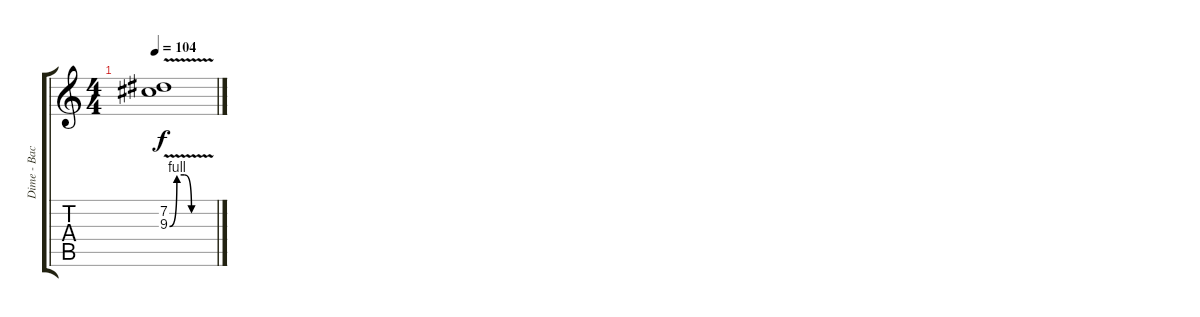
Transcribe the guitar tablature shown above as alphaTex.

\track ("Dime - Back Guitar" "Dime - Bac") {instrument distortionguitar}
\staff {score tabs}
\tuning (Db4 Ab3 E3 B2 Gb2 Db2) {hide}
\ts (4 4)
\tempo 104
\clef g2
\ks c
(7.2{t} 9.3{be (custom 0 0 10 4 20 4 30 0 60 0) v t}).1{dy f}
